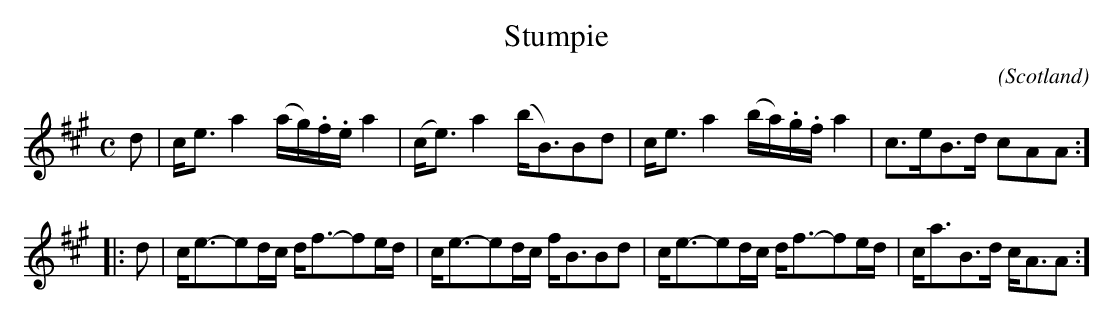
X:1
T:Stumpie
C:
O:Scotland
M:C
L:1/8
K:A
d | c<e a2 (a/2g/2).f/2.e/2 a2 | (c<e) a2 (b<B)Bd | c<e a2 (b/2a/2).g/2.f/2 a2 | c>eB>d cAA :]
|: d | c<e-ed/2c/2 d<f-fe/2d/2 | c<e-ed/2c/2 f<BBd | c<e-ed/2c/2 d<f-fe/2d/2 | c<aB>d c<AA :]
